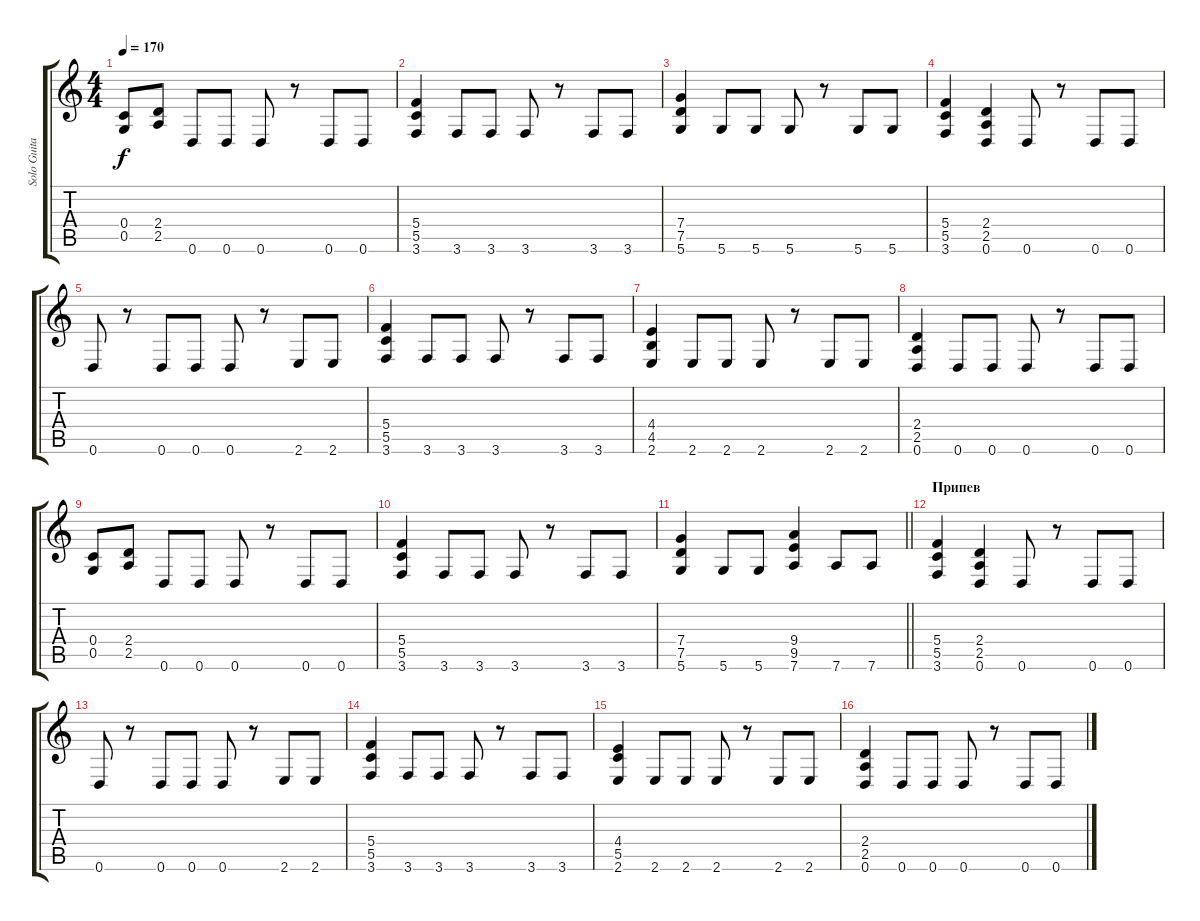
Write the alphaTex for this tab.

\track ("Solo Guitar" "Solo Guita") {instrument distortionguitar}
\staff {score tabs}
\tuning (D4 A3 F3 C3 G2 D2) {hide}
\ts (4 4)
\tempo 170
\clef g2
\ks c
(0.4 0.5).8{dy f} (2.4 2.5).8 0.6.8 0.6.8 0.6.8 r.8 0.6.8 0.6.8 |
(5.4 5.5 3.6).4 3.6.8 3.6.8 3.6.8 r.8 3.6.8 3.6.8 |
(7.4 7.5 5.6).4 5.6.8 5.6.8 5.6.8 r.8 5.6.8 5.6.8 |
(5.4 5.5 3.6).4 (2.4 2.5 0.6).4 0.6.8 r.8 0.6.8 0.6.8 |
0.6.8 r.8 0.6.8 0.6.8 0.6.8 r.8 2.6.8 2.6.8 |
(5.4 5.5 3.6).4 3.6.8 3.6.8 3.6.8 r.8 3.6.8 3.6.8 |
(4.4 4.5 2.6).4 2.6.8 2.6.8 2.6.8 r.8 2.6.8 2.6.8 |
(2.4 2.5 0.6).4 0.6.8 0.6.8 0.6.8 r.8 0.6.8 0.6.8 |
(0.4 0.5).8 (2.4 2.5).8 0.6.8 0.6.8 0.6.8 r.8 0.6.8 0.6.8 |
(5.4 5.5 3.6).4 3.6.8 3.6.8 3.6.8 r.8 3.6.8 3.6.8 |
\barLineRight lightlight
(7.4 7.5 5.6).4 5.6.8 5.6.8 (9.4 9.5 7.6).4 7.6.8 7.6.8 |
\section ("" "Припев")
(5.4 5.5 3.6).4 (2.4 2.5 0.6).4 0.6.8 r.8 0.6.8 0.6.8 |
0.6.8 r.8 0.6.8 0.6.8 0.6.8 r.8 2.6.8 2.6.8 |
(5.4 5.5 3.6).4 3.6.8 3.6.8 3.6.8 r.8 3.6.8 3.6.8 |
(4.4 5.5 2.6).4 2.6.8 2.6.8 2.6.8 r.8 2.6.8 2.6.8 |
(2.4 2.5 0.6).4 0.6.8 0.6.8 0.6.8 r.8 0.6.8 0.6.8
